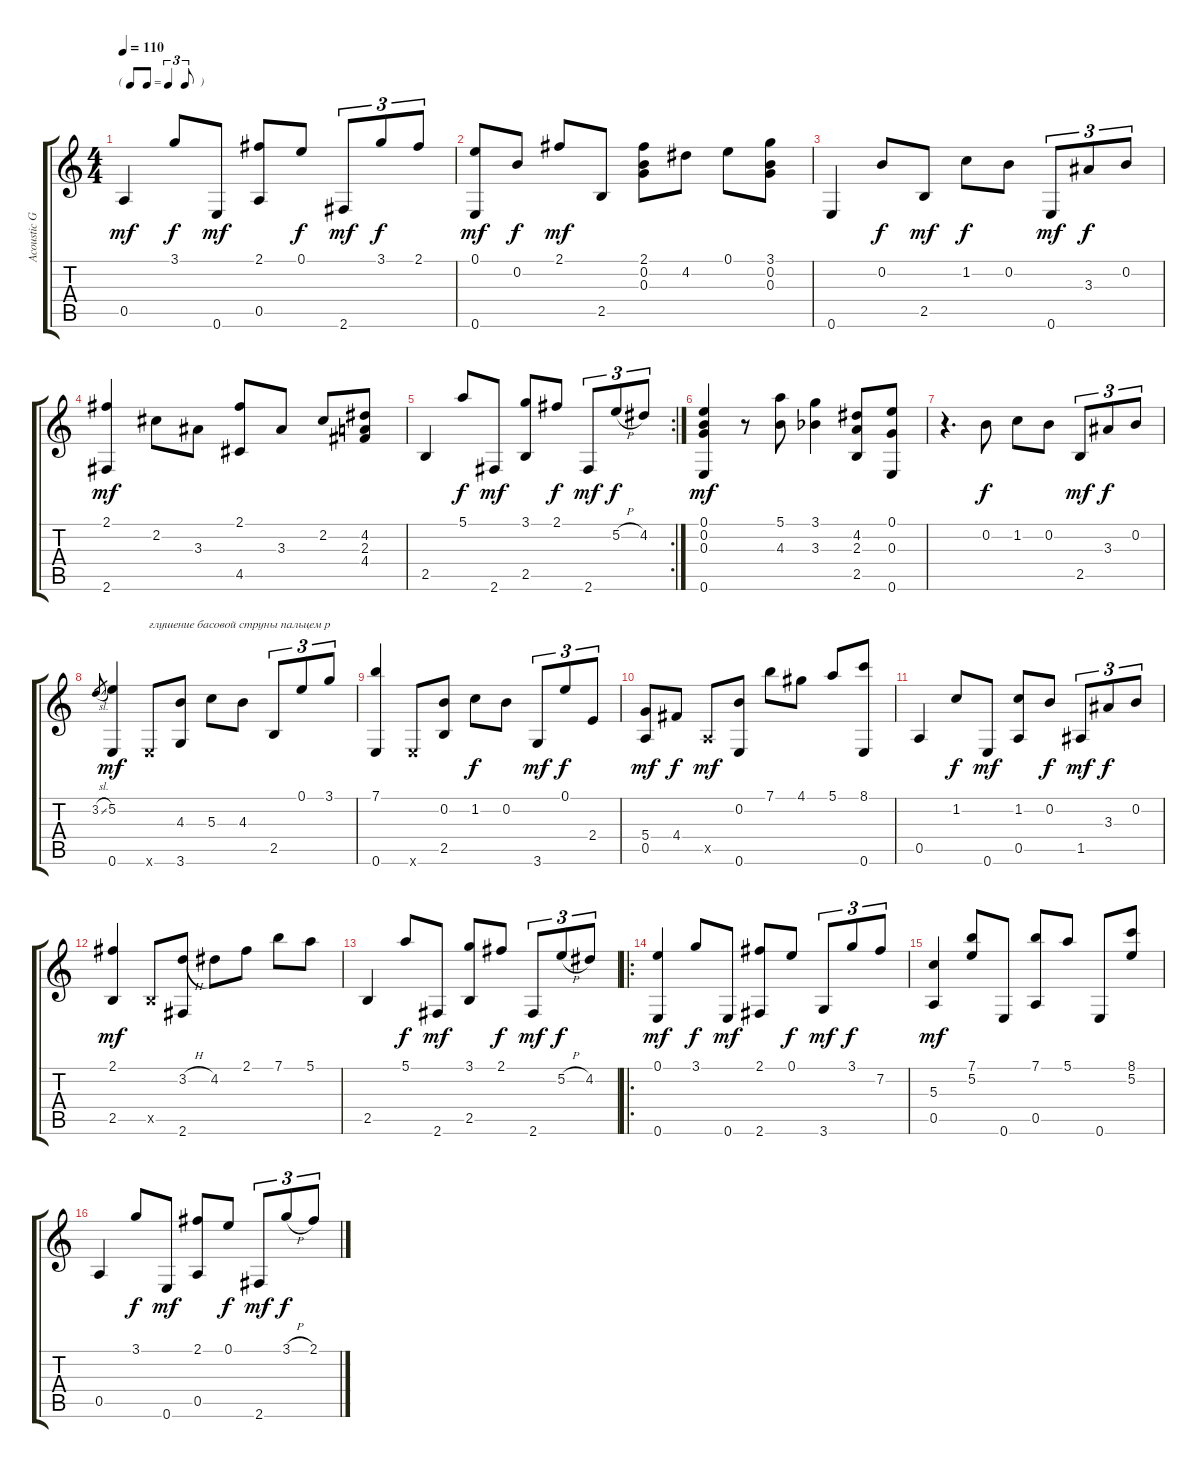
\track ("Acoustic Guitar" "Acoustic G") {instrument acousticguitarnylon}
\staff {score tabs}
\tuning (E4 B3 G3 D3 A2 E2) {hide}
\ts (4 4)
\tf triplet8th
\tempo 110
\clef g2
\ks c
0.5.4{dy mf} 3.1.8{dy f} 0.6.8{dy mf} (2.1 0.5).8 0.1.8{dy f} 2.6.8{tu (3 2) dy mf} 3.1.8{tu (3 2) dy f} 2.1.8{tu (3 2)} |
(0.1 0.6).8{dy mf} 0.2.8{dy f} 2.1.8{dy mf} 2.5.8 (2.1 0.2 0.3).8 4.2.8 0.1.8 (3.1 0.2 0.3).8 |
0.6.4 0.2.8{dy f} 2.5.8{dy mf} 1.2.8{dy f} 0.2.8 0.6.8{tu (3 2) dy mf} 3.3.8{tu (3 2) dy f} 0.2.8{tu (3 2)} |
(2.1 2.6).4{dy mf} 2.2.8 3.3.8 (2.1 4.5).8 3.3.8 2.2.8 (4.2 2.3 4.4).8 |
\rc 2
2.5.4 5.1.8{dy f} 2.6.8{dy mf} (3.1 2.5).8 2.1.8{dy f} 2.6.8{tu (3 2) dy mf} 5.2{h}.8{tu (3 2) dy f} 4.2.8{tu (3 2)} |
(0.1 0.2 0.3 0.6).4{dy mf} r.8 (5.1 4.3).8 (3.1 3.3{acc b}).4 (4.2 2.3 2.5).8 (0.1 0.3 0.6).8 |
r.4{d} 0.2.8{dy f} 1.2.8 0.2.8 2.5.8{tu (3 2) dy mf} 3.3.8{tu (3 2) dy f} 0.2.8{tu (3 2)} |
3.2{sl}.8{gr} (5.2 0.6).4{dy mf} 0.6{x}.8{txt "глушение басовой струны пальцем p "} (4.3 3.6).8 5.3.8 4.3.8 2.5.8{tu (3 2)} 0.1.8{tu (3 2)} 3.1.8{tu (3 2)} |
(7.1 0.6).4 0.6{x}.8 (0.2 2.5).8 1.2.8{dy f} 0.2.8 3.6.8{tu (3 2) dy mf} 0.1.8{tu (3 2) dy f} 2.4.8{tu (3 2)} |
(5.4 0.5).8{dy mf} 4.4.8{dy f} 0.5{x}.8{dy mf} (0.2 0.6).8 7.1.8 4.1.8 5.1.8 (8.1 0.6).8 |
0.5.4 1.2.8{dy f} 0.6.8{dy mf} (1.2 0.5).8 0.2.8{dy f} 1.5.8{tu (3 2) dy mf} 3.3.8{tu (3 2) dy f} 0.2.8{tu (3 2)} |
(2.1 2.5).4{dy mf} 2.5{x}.8 (3.2{h} 2.6).8 4.2.8 2.1.8 7.1.8 5.1.8 |
2.5.4 5.1.8{dy f} 2.6.8{dy mf} (3.1 2.5).8 2.1.8{dy f} 2.6.8{tu (3 2) dy mf} 5.2{h}.8{tu (3 2) dy f} 4.2.8{tu (3 2)} |
\ro
(0.1 0.6).4{dy mf} 3.1.8{dy f} 0.6.8{dy mf} (2.1 2.6).8 0.1.8{dy f} 3.6.8{tu (3 2) dy mf} 3.1.8{tu (3 2) dy f} 7.2.8{tu (3 2)} |
(5.3 0.5).4{dy mf} (7.1 5.2).8 0.6.8 (7.1 0.5).8 5.1.8 0.6.8 (8.1 5.2).8 |
0.5.4 3.1.8{dy f} 0.6.8{dy mf} (2.1 0.5).8 0.1.8{dy f} 2.6.8{tu (3 2) dy mf} 3.1{h}.8{tu (3 2) dy f} 2.1.8{tu (3 2)}
